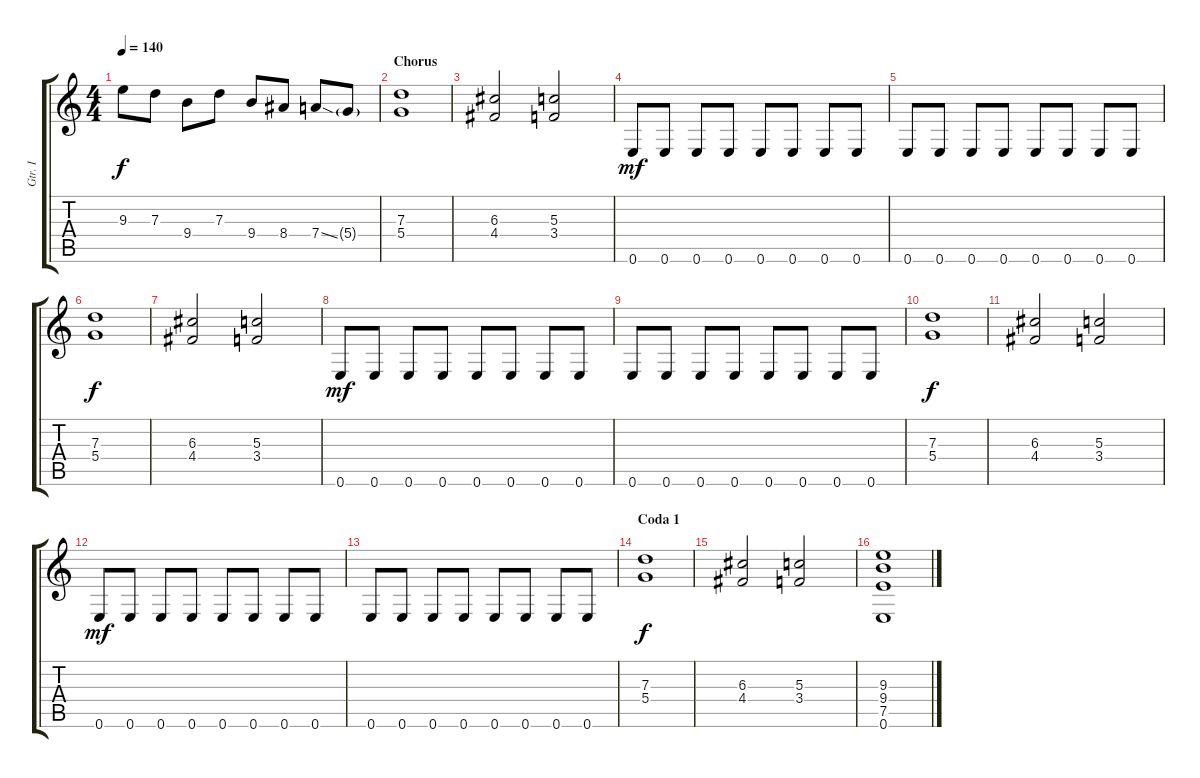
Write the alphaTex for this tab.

\track ("Gtr. I" "Gtr. I") {instrument overdrivenguitar}
\staff {score tabs}
\tuning (E4 B3 G3 D3 A2 E2) {hide}
\ts (4 4)
\tempo 140
\clef g2
\ks c
9.3.8{dy f} 7.3.8 9.4.8 7.3.8 9.4.8 8.4.8 7.4{ss}.8 5.4{g}.8 |
\section ("" "Chorus")
(7.3 5.4).1 |
(6.3 4.4).2 (5.3 3.4).2 |
0.6.8{dy mf} 0.6.8 0.6.8 0.6.8 0.6.8 0.6.8 0.6.8 0.6.8 |
0.6.8 0.6.8 0.6.8 0.6.8 0.6.8 0.6.8 0.6.8 0.6.8 |
(7.3 5.4).1{dy f} |
(6.3 4.4).2 (5.3 3.4).2 |
0.6.8{dy mf} 0.6.8 0.6.8 0.6.8 0.6.8 0.6.8 0.6.8 0.6.8 |
0.6.8 0.6.8 0.6.8 0.6.8 0.6.8 0.6.8 0.6.8 0.6.8 |
(7.3 5.4).1{dy f} |
(6.3 4.4).2 (5.3 3.4).2 |
0.6.8{dy mf} 0.6.8 0.6.8 0.6.8 0.6.8 0.6.8 0.6.8 0.6.8 |
0.6.8 0.6.8 0.6.8 0.6.8 0.6.8 0.6.8 0.6.8 0.6.8 |
\section ("" "Coda 1")
(7.3 5.4).1{dy f} |
(6.3 4.4).2 (5.3 3.4).2 |
(9.3 9.4 7.5 0.6).1
